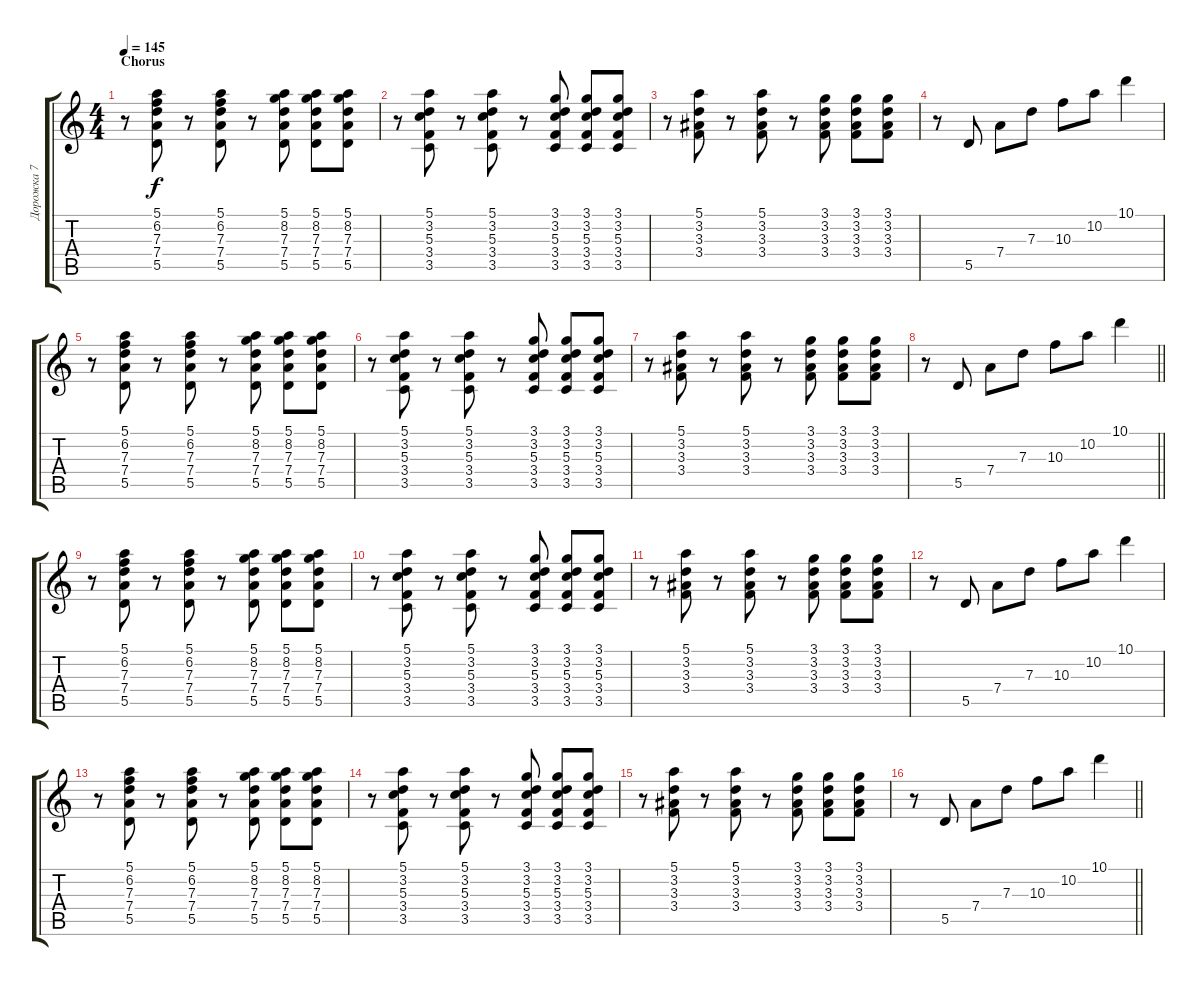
\track ("Дорожка 7" "Дорожка 7") {instrument distortionguitar}
\staff {score tabs}
\tuning (E4 B3 G3 D3 A2 E2) {hide}
\ts (4 4)
\section ("" "Сhorus")
\tempo 145
\clef g2
\ks c
r.8{dy f volume 8} (5.1 6.2 7.3 7.4 5.5).8 r.8 (5.1 6.2 7.3 7.4 5.5).8 r.8 (5.1 8.2 7.3 7.4 5.5).8 (5.1 8.2 7.3 7.4 5.5).8 (5.1 8.2 7.3 7.4 5.5).8 |
r.8 (5.1 3.2 5.3 3.4 3.5).8 r.8 (5.1 3.2 5.3 3.4 3.5).8 r.8 (3.1 3.2 5.3 3.4 3.5).8 (3.1 3.2 5.3 3.4 3.5).8 (3.1 3.2 5.3 3.4 3.5).8 |
r.8 (5.1 3.2 3.3 3.4).8 r.8 (5.1 3.2 3.3 3.4).8 r.8 (3.1 3.2 3.3 3.4).8 (3.1 3.2 3.3 3.4).8 (3.1 3.2 3.3 3.4).8 |
r.8 5.5.8 7.4.8 7.3.8 10.3.8 10.2.8 10.1.4 |
r.8 (5.1 6.2 7.3 7.4 5.5).8 r.8 (5.1 6.2 7.3 7.4 5.5).8 r.8 (5.1 8.2 7.3 7.4 5.5).8 (5.1 8.2 7.3 7.4 5.5).8 (5.1 8.2 7.3 7.4 5.5).8 |
r.8 (5.1 3.2 5.3 3.4 3.5).8 r.8 (5.1 3.2 5.3 3.4 3.5).8 r.8 (3.1 3.2 5.3 3.4 3.5).8 (3.1 3.2 5.3 3.4 3.5).8 (3.1 3.2 5.3 3.4 3.5).8 |
r.8 (5.1 3.2 3.3 3.4).8 r.8 (5.1 3.2 3.3 3.4).8 r.8 (3.1 3.2 3.3 3.4).8 (3.1 3.2 3.3 3.4).8 (3.1 3.2 3.3 3.4).8 |
\barLineRight lightlight
r.8 5.5.8 7.4.8 7.3.8 10.3.8 10.2.8 10.1.4 |
r.8 (5.1 6.2 7.3 7.4 5.5).8 r.8 (5.1 6.2 7.3 7.4 5.5).8 r.8 (5.1 8.2 7.3 7.4 5.5).8 (5.1 8.2 7.3 7.4 5.5).8 (5.1 8.2 7.3 7.4 5.5).8 |
r.8 (5.1 3.2 5.3 3.4 3.5).8 r.8 (5.1 3.2 5.3 3.4 3.5).8 r.8 (3.1 3.2 5.3 3.4 3.5).8 (3.1 3.2 5.3 3.4 3.5).8 (3.1 3.2 5.3 3.4 3.5).8 |
r.8 (5.1 3.2 3.3 3.4).8 r.8 (5.1 3.2 3.3 3.4).8 r.8 (3.1 3.2 3.3 3.4).8 (3.1 3.2 3.3 3.4).8 (3.1 3.2 3.3 3.4).8 |
r.8 5.5.8 7.4.8 7.3.8 10.3.8 10.2.8 10.1.4 |
r.8 (5.1 6.2 7.3 7.4 5.5).8 r.8 (5.1 6.2 7.3 7.4 5.5).8 r.8 (5.1 8.2 7.3 7.4 5.5).8 (5.1 8.2 7.3 7.4 5.5).8 (5.1 8.2 7.3 7.4 5.5).8 |
r.8 (5.1 3.2 5.3 3.4 3.5).8 r.8 (5.1 3.2 5.3 3.4 3.5).8 r.8 (3.1 3.2 5.3 3.4 3.5).8 (3.1 3.2 5.3 3.4 3.5).8 (3.1 3.2 5.3 3.4 3.5).8 |
r.8 (5.1 3.2 3.3 3.4).8 r.8 (5.1 3.2 3.3 3.4).8 r.8 (3.1 3.2 3.3 3.4).8 (3.1 3.2 3.3 3.4).8 (3.1 3.2 3.3 3.4).8 |
\barLineRight lightlight
r.8 5.5.8 7.4.8 7.3.8 10.3.8 10.2.8 10.1.4
